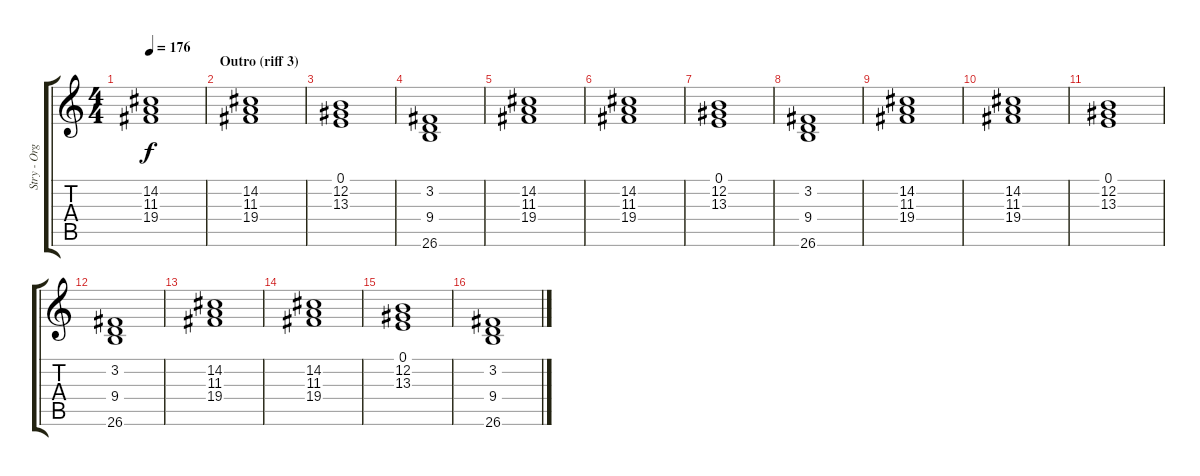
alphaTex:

\track ("Stry - Orgel" "Stry - Org") {instrument synthstrings2}
\staff {score tabs}
\tuning (E4 B3 G3 D3 A2 E2) {hide}
\ts (4 4)
\tempo 176
\clef g2
\ks c
(14.2 11.3 19.4).1{dy f} |
\section ("" "Outro (riff 3)")
(14.2 11.3 19.4).1 |
(0.1 12.2 13.3).1 |
(3.2 9.4 26.6).1 |
(14.2 11.3 19.4).1 |
(14.2 11.3 19.4).1 |
(0.1 12.2 13.3).1 |
(3.2 9.4 26.6).1 |
(14.2 11.3 19.4).1 |
(14.2 11.3 19.4).1 |
(0.1 12.2 13.3).1 |
(3.2 9.4 26.6).1 |
(14.2 11.3 19.4).1 |
(14.2 11.3 19.4).1 |
(0.1 12.2 13.3).1 |
(3.2 9.4 26.6).1
